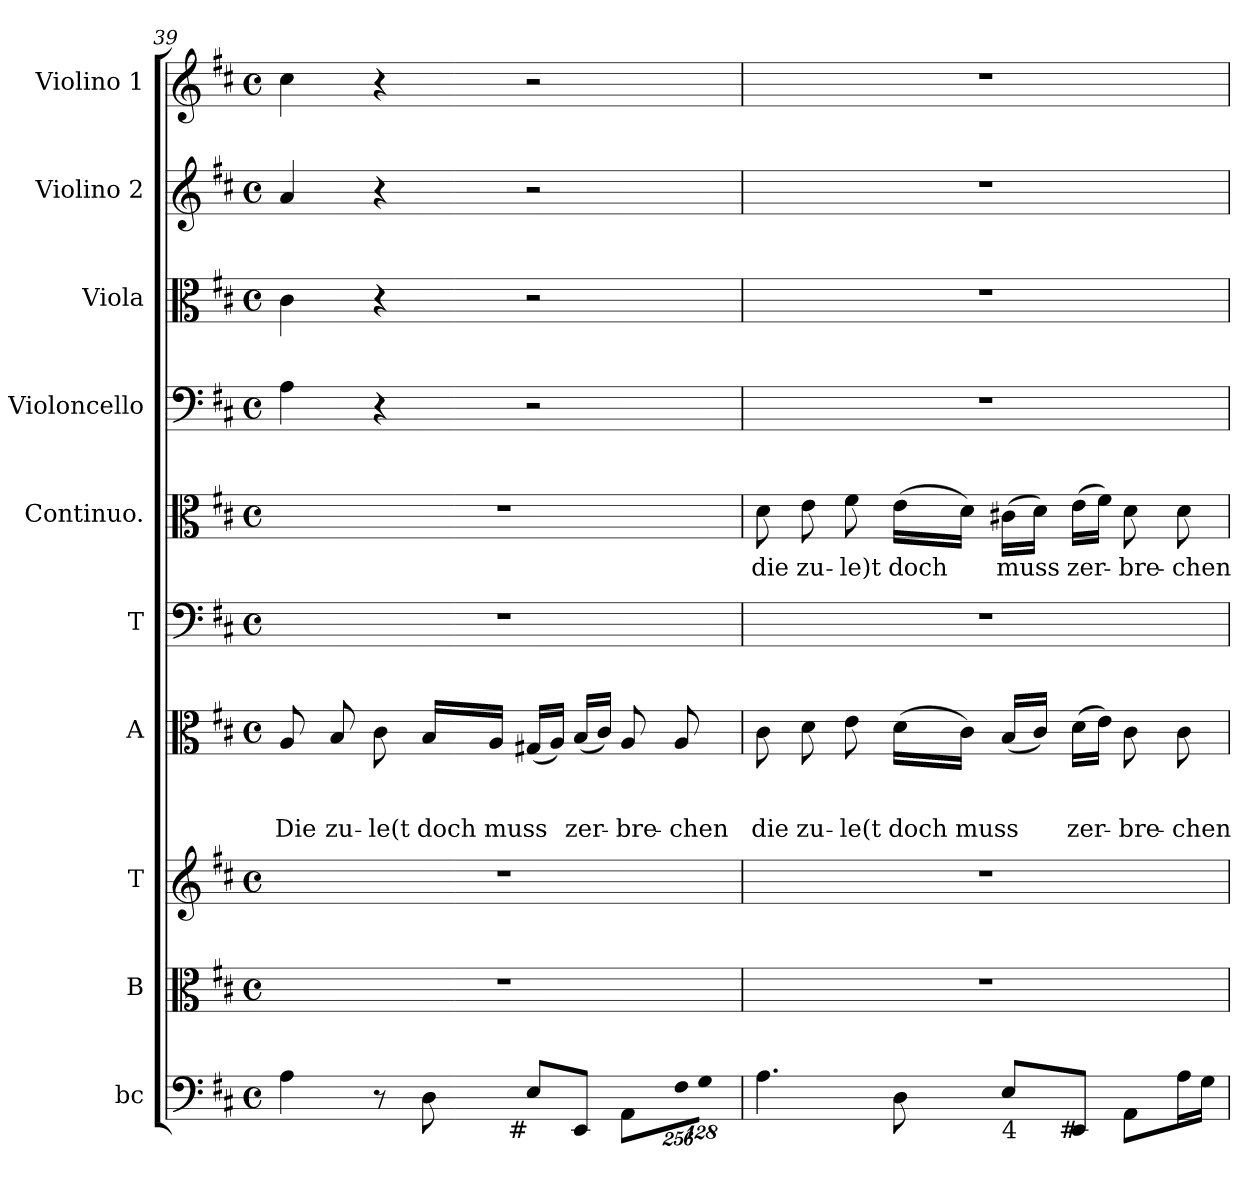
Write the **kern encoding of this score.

**kern	**kern	**kern	**kern	**text	**text	**text	**kern	**kern	**text	**kern	**kern	**kern	**kern
*part10	*part9	*part8	*part7	*part7	*part7	*part7	*part6	*part5	*part5	*part4	*part3	*part2	*part1
*staff10	*staff9	*staff8	*staff7	*staff7	*staff7	*staff7	*staff6	*staff5	*staff5	*staff4	*staff3	*staff2	*staff1
*I"bc	*I"B	*I"T	*I"A	*	*	*	*I"T	*I"Continuo.	*	*I"Violoncello	*I"Viola	*I"Violino 2	*I"Violino 1
*I'bc	*I'B	*I'T	*I'A	*	*	*	*	*I'C	*	*I'vlc	*I'vla	*I'vl2	*I'vl1
*clefF4	*clefC3	*clefG2	*clefC3	*	*	*	*clefF4	*clefC3	*	*clefF4	*clefC3	*clefG2	*clefG2
*k[f#c#]	*k[f#c#]	*k[f#c#]	*k[f#c#]	*	*	*	*k[f#c#]	*k[f#c#]	*	*k[f#c#]	*k[f#c#]	*k[f#c#]	*k[f#c#]
*D:	*D:	*D:	*D:	*	*	*	*D:	*D:	*	*D:	*D:	*D:	*D:
*M4/4	*M4/4	*M4/4	*M4/4	*	*	*	*M4/4	*M4/4	*	*M4/4	*M4/4	*M4/4	*M4/4
*met(c)	*met(c)	*met(c)	*met(c)	*	*	*	*met(c)	*met(c)	*	*met(c)	*met(c)	*met(c)	*met(c)
=39	=39	=39	=39	=39	=39	=39	=39	=39	=39	=39	=39	=39	=39
!	!	!	!	!	!	!LO:LY:b	!	!	!	!	!	!	!
*^	*	*	*	*	*	*	*	*	*	*	*	*	*
4A\	4ryy	1r	1r	8A/	.	.	Die	1r	1r	.	4A\	4c#\	4a/	4cc#\
!	!	!	!	!	!	!	!LO:LY:b	!	!	!	!	!	!	!
.	.	.	.	8B/	.	.	zu-	.	.	.	.	.	.	.
!	!	!	!	!	!	!	!LO:LY:b	!	!	!	!	!	!	!
8r	8...ryy	.	.	8c#\	.	.	-le(t	.	.	.	4r	4r	4r	4r
!	!	!	!	!	!	!	!LO:LY:b	!	!	!	!	!	!	!
8D>\	.	.	.	16B/LL	.	.	doch	.	.	.	.	.	.	.
!	!	!	!	!	!	!	!LO:LY:b	!	!	!	!	!	!	!
.	.	.	.	16A/JJ	.	.	muss	.	.	.	.	.	.	.
!	!LO:TX:b:t=#	!	!	!	!	!	!	!	!	!	!	!	!	!
.	2ryy	.	.	.	.	.	.	.	.	.	.	.	.	.
8E/L	.	.	.	(<16G#X/LL	.	.	.	.	.	.	2r	2r	2r	2r
.	.	.	.	16A/JJ)	.	.	.	.	.	.	.	.	.	.
!	!	!	!	!	!	!	!LO:LY:b	!	!	!	!	!	!	!
8EE/J	.	.	.	(<16B/LL	.	.	zer-	.	.	.	.	.	.	.
.	.	.	.	16c#/JJ)	.	.	.	.	.	.	.	.	.	.
!	!	!	!	!	!	!	!LO:LY:b	!	!	!	!	!	!	!
8AA\L	.	.	.	8A/	.	.	-bre-	.	.	.	.	.	.	.
*Xbrackettup	*	*	*	*	*	*	*	*	*	*	*	*	*	*
!LO:N:vis=16	!	!	!	!	!	!	!LO:LY:b	!	!	!	!	!	!	!
4096%171F#\L	.	.	.	8A/	.	.	-chen	.	.	.	.	.	.	.
!LO:N:vis=16	!	!	!	!	!	!	!	!	!	!	!	!	!	!
2048%85G\JJ	.	.	.	.	.	.	.	.	.	.	.	.	.	.
32ryy	.	.	.	.	.	.	.	.	.	.	.	.	.	.
.	64ryy	.	.	.	.	.	.	.	.	.	.	.	.	.
128ryy	.	.	.	.	.	.	.	.	.	.	.	.	.	.
512ryy	.	.	.	.	.	.	.	.	.	.	.	.	.	.
2048.ryy	.	.	.	.	.	.	.	.	.	.	.	.	.	.
=40	=40	=40	=40	=40	=40	=40	=40	=40	=40	=40	=40	=40	=40	=40
!	!	!	!	!	!	!	!LO:LY:b	!	!	!LO:LY:b	!	!	!	!
4.A\	2ryy	1r	1r	8c#\	.	.	die	1r	8d\	die	1r	1r	1r	1r
!	!	!	!	!	!	!	!LO:LY:b	!	!	!LO:LY:b	!	!	!	!
.	.	.	.	8d\	.	.	zu-	.	8e\	zu-	.	.	.	.
!	!	!	!	!	!	!	!LO:LY:b	!	!	!LO:LY:b	!	!	!	!
.	.	.	.	8e\	.	.	-le(t	.	8f#\	-le)t	.	.	.	.
!	!	!	!	!	!	!	!LO:LY:b	!	!	!LO:LY:b	!	!	!	!
8D>\	.	.	.	(>16d\LL	.	.	doch	.	(>16e\LL	doch	.	.	.	.
!	!	!	!	!	!	!	!LO:LY:b	!	!	!	!	!	!	!
.	.	.	.	16c#\JJ)	.	.	muss	.	16d\JJ)	.	.	.	.	.
!LO:TX:b:t=4	!	!	!	!	!	!	!	!	!	!	!	!	!	!
!	!	!	!	!	!	!	!	!	!	!LO:LY:b	!	!	!	!
8E/L	16..ryy	.	.	(<16B/LL	.	.	.	.	(>16c#X\LL	muss	.	.	.	.
.	.	.	.	16c#/JJ)	.	.	.	.	16d\JJ)	.	.	.	.	.
!	!LO:TX:b:t=#	!	!	!	!	!	!	!	!	!	!	!	!	!
.	4ryy	.	.	.	.	.	.	.	.	.	.	.	.	.
!	!	!	!	!	!	!	!LO:LY:b	!	!	!LO:LY:b	!	!	!	!
8EE/J	.	.	.	(>16d\LL	.	.	zer-	.	(>16e\LL	zer-	.	.	.	.
.	.	.	.	16e\JJ)	.	.	.	.	16f#\JJ)	.	.	.	.	.
!	!	!	!	!	!	!	!LO:LY:b	!	!	!LO:LY:b	!	!	!	!
8AA\L	.	.	.	8c#\	.	.	-bre-	.	8d\	-bre-	.	.	.	.
.	8ryy	.	.	.	.	.	.	.	.	.	.	.	.	.
!	!	!	!	!	!	!	!LO:LY:b	!	!	!LO:LY:b	!	!	!	!
16A\L	.	.	.	8c#\	.	.	-chen	.	8d\	-chen	.	.	.	.
16G\JJ	.	.	.	.	.	.	.	.	.	.	.	.	.	.
.	64ryy	.	.	.	.	.	.	.	.	.	.	.	.	.
*v	*v	*	*	*	*	*	*	*	*	*	*	*	*	*
=	=	=	=	=	=	=	=	=	=	=	=	=	=
*-	*-	*-	*-	*-	*-	*-	*-	*-	*-	*-	*-	*-	*-
